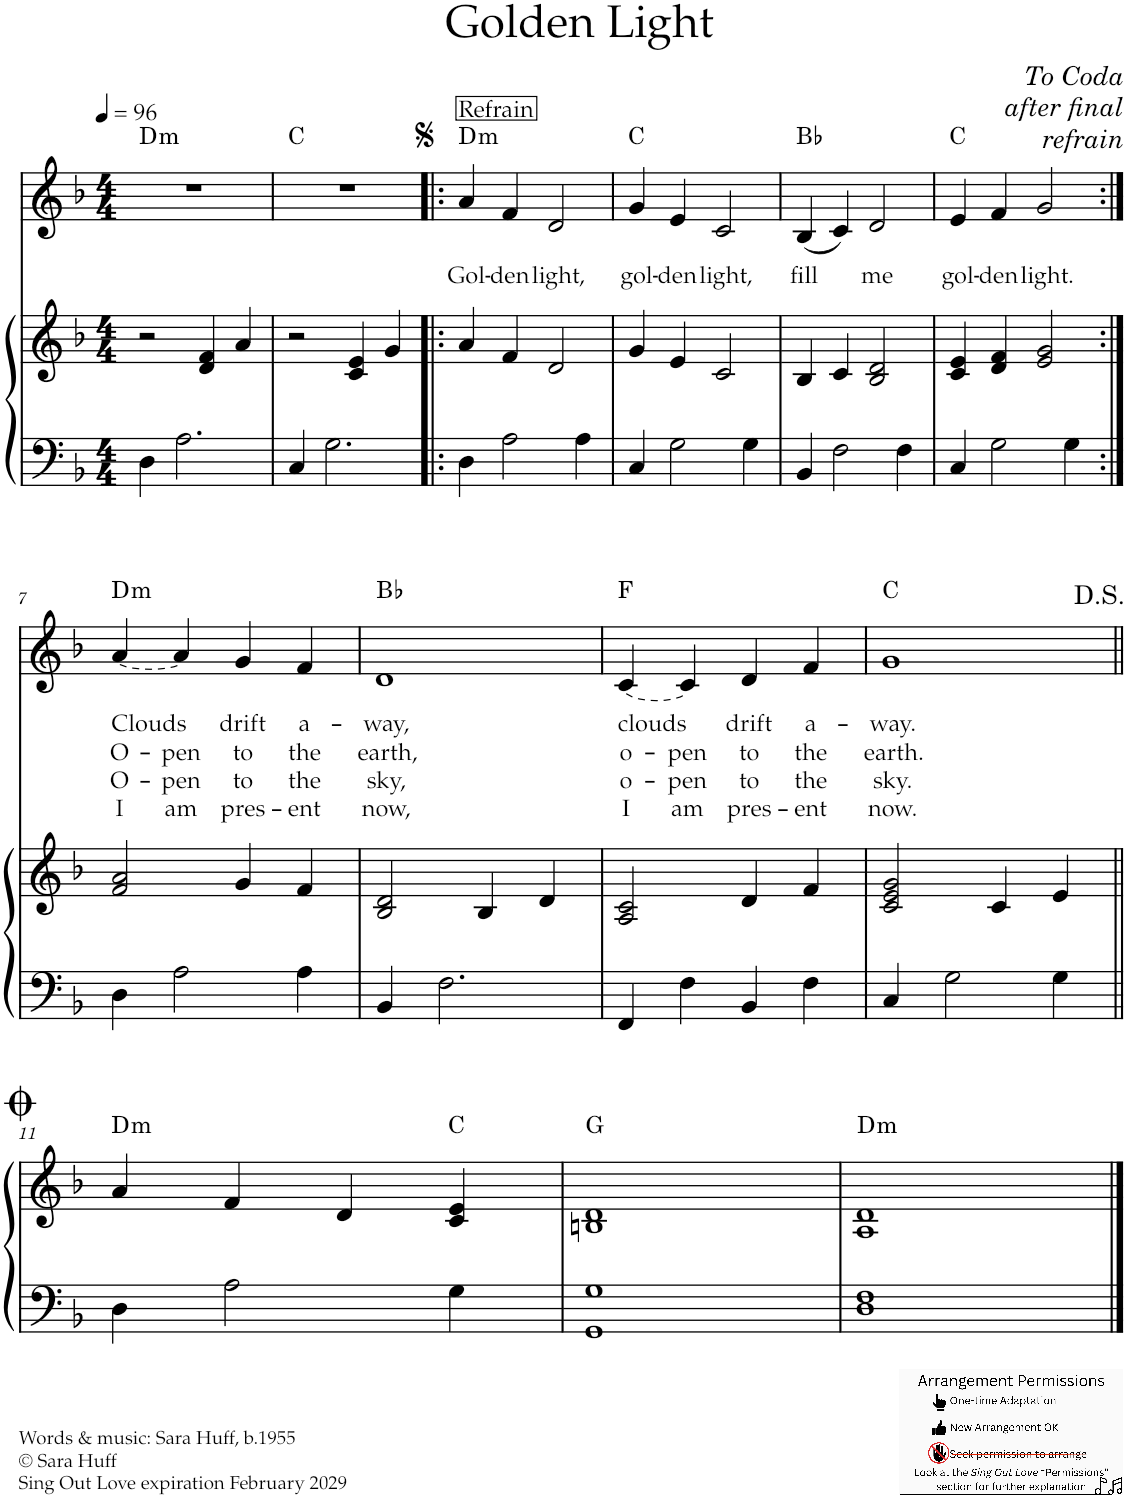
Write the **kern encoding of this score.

**kern	**kern	**harte	**kern	**text	**text	**text	**text	**harte
*part2	*part2	*part2	*part1	*part1	*part1	*part1	*part1	*part1
*staff3	*staff2	*	*staff1	*staff1	*staff1	*staff1	*staff1	*
*I"Piano	*	*	*I"Voice	*	*	*	*	*
*I'Pno	*	*	*	*	*	*	*	*
*clefF4	*clefG2	*	*clefG2	*	*	*	*	*
*k[b-]	*k[b-]	*	*k[b-]	*	*	*	*	*
*M4/4	*M4/4	*	*M4/4	*	*	*	*	*
*MM96	*MM96	*	*MM96	*	*	*	*	*
=1	=1	=1	=1	=1	=1	=1	=1	=1
!	!	!	!	!	!	!	!	!LO:H:kt=m
4D\	2r	.	1r	.	.	.	.	D:min
2.A\	.	.	.	.	.	.	.	.
.	4d/ 4f/	.	.	.	.	.	.	.
.	4a/	.	.	.	.	.	.	.
=2	=2	=2	=2	=2	=2	=2	=2	=2
4C/	2r	.	1r	.	.	.	.	C:maj
2.G\	.	.	.	.	.	.	.	.
.	4c/ 4e/	.	.	.	.	.	.	.
.	4g/	.	.	.	.	.	.	.
=3!|:	=3!|:	=3!|:	=3!|:	=3!|:	=3!|:	=3!|:	=3!|:	=3!|:
!	!	!	!LO:TX:a:t=Refrain	!	!	!	!	!
!	!	!	!	!LO:LY:b	!	!	!	!LO:H:kt=m
4D\	4a/	.	4a/	Gol-	.	.	.	D:min
!	!	!	!	!LO:LY:b	!	!	!	!
2A\	4f/	.	4f/	-den	.	.	.	.
!	!	!	!	!LO:LY:b	!	!	!	!
.	2d/	.	2d/	light,	.	.	.	.
4A\	.	.	.	.	.	.	.	.
=4	=4	=4	=4	=4	=4	=4	=4	=4
!	!	!	!	!LO:LY:b	!	!	!	!
4C/	4g/	.	4g/	gol-	.	.	.	C:maj
!	!	!	!	!LO:LY:b	!	!	!	!
2G\	4e/	.	4e/	-den	.	.	.	.
!	!	!	!	!LO:LY:b	!	!	!	!
.	2c/	.	2c/	light,	.	.	.	.
4G\	.	.	.	.	.	.	.	.
=5	=5	=5	=5	=5	=5	=5	=5	=5
!	!	!	!	!LO:LY:b	!	!	!	!
4BB-/	4B-/	.	(4B-/	fill	.	.	.	Bb:maj
2F\	4c/	.	4c/)	.	.	.	.	.
!	!	!	!	!LO:LY:b	!	!	!	!
.	2B-/ 2d/	.	2d/	-me	.	.	.	.
4F\	.	.	.	.	.	.	.	.
=6	=6	=6	=6	=6	=6	=6	=6	=6
!	!	!	!	!LO:LY:b	!	!	!	!
4C/	4c/ 4e/	.	4e/	gol-	.	.	.	C:maj
!	!	!	!	!LO:LY:b	!	!	!	!
2G\	4d/ 4f/	.	4f/	-den	.	.	.	.
!	!	!	!	!LO:LY:b	!	!	!	!
.	2e/ 2g/	.	2g/	light.	.	.	.	.
4G\	.	.	.	.	.	.	.	.
!	!	!	!LO:TX:a:t=<i>To Coda\nafter final\nrefrain\n</i>	!	!	!	!	!
!!LO:LB:g=z
=7:|!	=7:|!	=7:|!	=7:|!	=7:|!	=7:|!	=7:|!	=7:|!	=7:|!
!	!	!	!LO:T:dash	!LO:LY:b	!LO:LY:b	!LO:LY:b	!LO:LY:b	!LO:H:kt=m
4D\	2f/ 2a/	.	[4a/	Clouds	O-	O-	I	D:min
!	!	!	!	!	!LO:LY:b	!LO:LY:b	!LO:LY:b	!
2A\	.	.	4a/]	.	-pen	-pen	am	.
!	!	!	!	!LO:LY:b	!LO:LY:b	!LO:LY:b	!LO:LY:b	!
.	4g/	.	4g/	drift	to	to	pres-	.
!	!	!	!	!LO:LY:b	!LO:LY:b	!LO:LY:b	!LO:LY:b	!
4A\	4f/	.	4f/	a-	the	the	-ent	.
=8	=8	=8	=8	=8	=8	=8	=8	=8
!	!	!	!	!LO:LY:b	!LO:LY:b	!LO:LY:b	!LO:LY:b	!
4BB-/	2B-/ 2d/	.	1d	-way,	earth,	sky,	now,	Bb:maj
2.F\	.	.	.	.	.	.	.	.
.	4B-/	.	.	.	.	.	.	.
.	4d/	.	.	.	.	.	.	.
=9	=9	=9	=9	=9	=9	=9	=9	=9
!	!	!	!LO:T:dash	!LO:LY:b	!LO:LY:b	!LO:LY:b	!LO:LY:b	!
4FF/	2A/ 2c/	.	[4c/	clouds	o-	o-	I	F:maj
!	!	!	!	!	!LO:LY:b	!LO:LY:b	!LO:LY:b	!
4F\	.	.	4c/]	.	-pen	-pen	am	.
!	!	!	!	!LO:LY:b	!LO:LY:b	!LO:LY:b	!LO:LY:b	!
4BB-/	4d/	.	4d/	drift	to	to	pres-	.
!	!	!	!	!LO:LY:b	!LO:LY:b	!LO:LY:b	!LO:LY:b	!
4F\	4f/	.	4f/	a-	the	the	-ent	.
=10	=10	=10	=10	=10	=10	=10	=10	=10
!	!	!	!	!LO:LY:b	!LO:LY:b	!LO:LY:b	!LO:LY:b	!
4C/	2c/ 2e/ 2g/	.	1g	-way.	earth.	sky.	now.	C:maj
2G\	.	.	.	.	.	.	.	.
.	4c/	.	.	.	.	.	.	.
4G\	4e/	.	.	.	.	.	.	.
!!LO:LB:g=z
=11||	=11||	=11||	=11||	=11||	=11||	=11||	=11||	=11||
!	!	!LO:H:kt=m	!	!	!	!	!	!
4D\	4a/	D:min	1r	.	.	.	.	.
2A\	4f/	.	.	.	.	.	.	.
.	4d/	.	.	.	.	.	.	.
4G\	4c/ 4e/	C:maj	.	.	.	.	.	.
=12	=12	=12	=12	=12	=12	=12	=12	=12
1GG 1G	1Bn 1d	G:maj	1r	.	.	.	.	.
=13	=13	=13	=13	=13	=13	=13	=13	=13
!	!	!LO:H:kt=m	!	!	!	!	!	!
1D 1F	1A 1d	D:min	1r	.	.	.	.	.
==	==	==	==	==	==	==	==	==
*-	*-	*-	*-	*-	*-	*-	*-	*-
